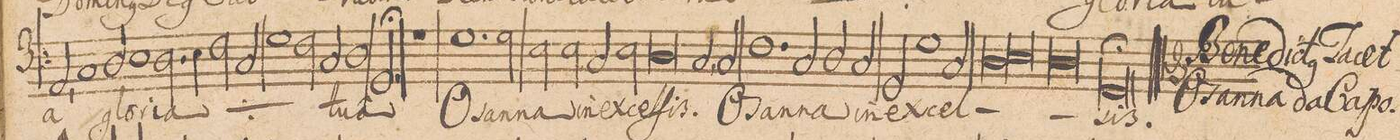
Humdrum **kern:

**kern	**text
*I"BASSVS.	*
*clefF4	*
*k[]	*
*met(C|)	*
*M2/1	*
2AA,</	-a
1C	glo-
2D/	.
=38-	=38-
1E	-ri-
2.D\	-a
4E\	.
=39-	=39-
*	*ij
2F\	glo-
2C/	.
1G	-ri-
=40-	=40-
2F\	-a
*	*Xij
2C/	tu-
1D	.
=41-	=41-
1GG;	-â
*>B	*
1r	.
=42-	=42-
1.G	O-
2G\	-san-
=43-	=43-
2E\	-na
2E\	in
2C/	ex-
2E\	.
=44-	=44-
0D	-cel-
=45-	=45-
2C,/	-ſis.
2C/	O-
1.F	-san-
=46-	=46-
2C/	-na
2D/	in
2C/	.
=47-	=47-
2GG/	ex-
1G	-cel-
2C/	.
=48-	=48-
*lig	*
1D	.
1E	.
*Xlig	*
=49-	=49-
0D	.
=50-	=50-
0GGl;	-sis.
=51||	=51||
*>C	*
*M2/1	*
*met(C|)	*
0ryy	.
=52-	=52-
0ryy	.
=53-	=53-
0ryy	.
=54-	=54-
0ryy	.
=55-	=55-
0ryy	.
=56-	=56-
0ryy	.
=57-	=57-
0ryy	.
=58-	=58-
0ryy	.
=59-	=59-
0ryy	.
=60-	=60-
0ryy	.
=61-	=61-
0ryy	.
=62-	=62-
0ryy	.
=63-	=63-
0ryy	.
=64-	=64-
0ryy	.
=65-	=65-
0ryy	.
=66-	=66-
0ryy	.
=67-	=67-
0ryy	.
=68-	=68-
0ryy	.
=69-	=69-
0ryy	.
=70-	=70-
0ryy	.
=71-	=71-
0ryy	.
=72-	=72-
0ryy	.
==	==
*-	*-
